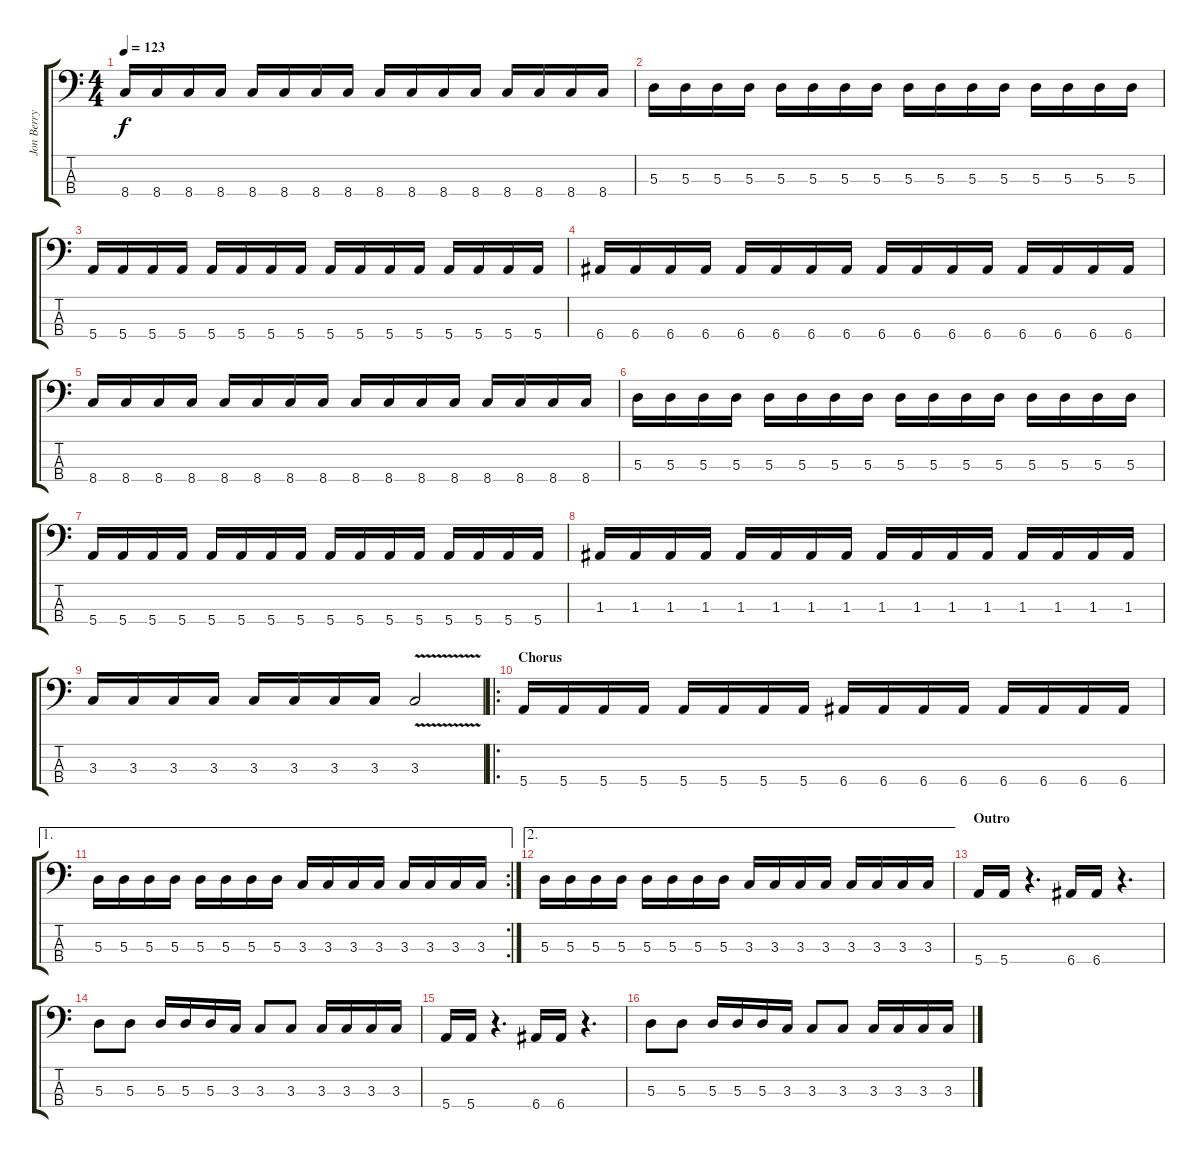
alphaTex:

\track ("Jon Berry Bass" "Jon Berry ") {instrument electricbasspick}
\staff {score tabs}
\tuning (G2 D2 A1 E1) {hide}
\ts (4 4)
\tempo 123
\clef f4
\ks c
8.4.16{dy f} 8.4.16 8.4.16 8.4.16 8.4.16 8.4.16 8.4.16 8.4.16 8.4.16 8.4.16 8.4.16 8.4.16 8.4.16 8.4.16 8.4.16 8.4.16 |
5.3.16 5.3.16 5.3.16 5.3.16 5.3.16 5.3.16 5.3.16 5.3.16 5.3.16 5.3.16 5.3.16 5.3.16 5.3.16 5.3.16 5.3.16 5.3.16 |
5.4.16 5.4.16 5.4.16 5.4.16 5.4.16 5.4.16 5.4.16 5.4.16 5.4.16 5.4.16 5.4.16 5.4.16 5.4.16 5.4.16 5.4.16 5.4.16 |
6.4.16 6.4.16 6.4.16 6.4.16 6.4.16 6.4.16 6.4.16 6.4.16 6.4.16 6.4.16 6.4.16 6.4.16 6.4.16 6.4.16 6.4.16 6.4.16 |
8.4.16 8.4.16 8.4.16 8.4.16 8.4.16 8.4.16 8.4.16 8.4.16 8.4.16 8.4.16 8.4.16 8.4.16 8.4.16 8.4.16 8.4.16 8.4.16 |
5.3.16 5.3.16 5.3.16 5.3.16 5.3.16 5.3.16 5.3.16 5.3.16 5.3.16 5.3.16 5.3.16 5.3.16 5.3.16 5.3.16 5.3.16 5.3.16 |
5.4.16 5.4.16 5.4.16 5.4.16 5.4.16 5.4.16 5.4.16 5.4.16 5.4.16 5.4.16 5.4.16 5.4.16 5.4.16 5.4.16 5.4.16 5.4.16 |
1.3.16 1.3.16 1.3.16 1.3.16 1.3.16 1.3.16 1.3.16 1.3.16 1.3.16 1.3.16 1.3.16 1.3.16 1.3.16 1.3.16 1.3.16 1.3.16 |
3.3.16 3.3.16 3.3.16 3.3.16 3.3.16 3.3.16 3.3.16 3.3.16 3.3{v}.2 |
\ro
\section ("" "Chorus")
5.4.16 5.4.16 5.4.16 5.4.16 5.4.16 5.4.16 5.4.16 5.4.16 6.4.16 6.4.16 6.4.16 6.4.16 6.4.16 6.4.16 6.4.16 6.4.16 |
\ae 1
\rc 2
5.3.16 5.3.16 5.3.16 5.3.16 5.3.16 5.3.16 5.3.16 5.3.16 3.3.16 3.3.16 3.3.16 3.3.16 3.3.16 3.3.16 3.3.16 3.3.16 |
\ae 2
5.3.16 5.3.16 5.3.16 5.3.16 5.3.16 5.3.16 5.3.16 5.3.16 3.3.16 3.3.16 3.3.16 3.3.16 3.3.16 3.3.16 3.3.16 3.3.16 |
\section ("" "Outro")
5.4.16 5.4.16 r.4{d} 6.4.16 6.4.16 r.4{d} |
5.3.8 5.3.8 5.3.16 5.3.16 5.3.16 3.3.16 3.3.8 3.3.8 3.3.16 3.3.16 3.3.16 3.3.16 |
5.4.16 5.4.16 r.4{d} 6.4.16 6.4.16 r.4{d} |
5.3.8 5.3.8 5.3.16 5.3.16 5.3.16 3.3.16 3.3.8 3.3.8 3.3.16 3.3.16 3.3.16 3.3.16
